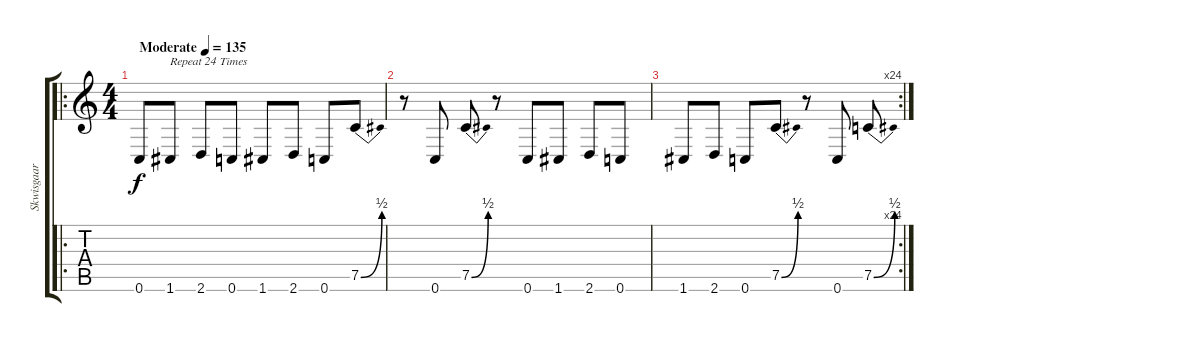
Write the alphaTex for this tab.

\track ("Skwisgaar" "Skwisgaar") {instrument distortionguitar}
\staff {score tabs}
\tuning (C4 G3 Eb3 Bb2 F2 C2) {hide}
\ro
\ts (4 4)
\tempo (135 "Moderate")
\clef g2
\ks c
0.6.8{dy f instrument distortionguitar} 1.6.8{txt "Repeat 24 Times"} 2.6.8 0.6.8 1.6.8 2.6.8 0.6.8 7.5{be (bend 0 0 60 2)}.8 |
r.8 0.6.8 7.5{be (bend 0 0 60 2)}.8 r.8 0.6.8 1.6.8 2.6.8 0.6.8 |
\rc 24
1.6.8 2.6.8 0.6.8 7.5{be (bend 0 0 60 2)}.8 r.8 0.6.8 7.5{be (bend 0 0 60 2)}.8
